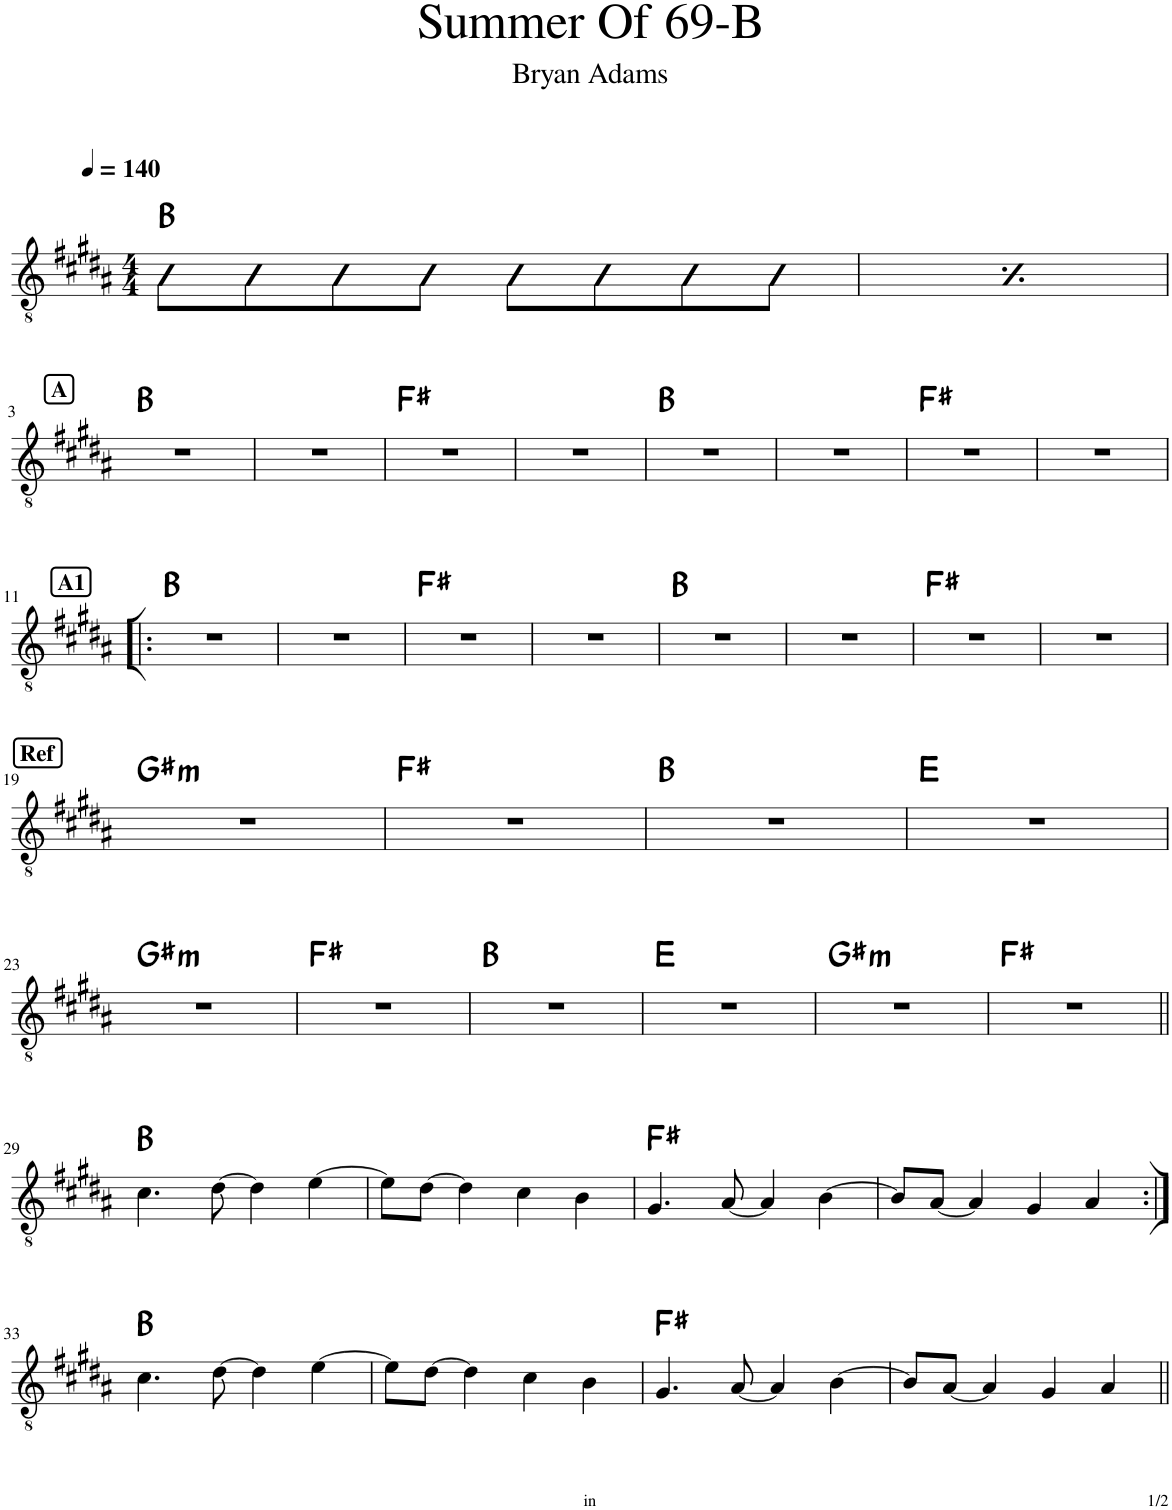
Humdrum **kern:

**kern	**harte
*part1	*part1
*staff1	*
*I"Classical Guitar	*
*I'Guit.	*
*clefGv2	*
*k[f#c#g#d#a#]	*
*M4/4	*
*MM140	*
=1	=1
8BB\L	B:maj
8BB\	.
8BB\	.
8BB\J	.
8BB\L	.
8BB\	.
8BB\	.
8BB\J	.
=2	=2
*MM140	*
8BB\L	B:maj
8BB\	.
8BB\	.
8BB\J	.
8BB\L	.
8BB\	.
8BB\	.
8BB\J	.
!!LO:LB:g=z
!!LO:REH:place=s1:a:B:cj:fs=11:t=A
=3	=3
1r	B:maj
=4	=4
1r	.
=5	=5
1r	F#:maj
=6	=6
1r	.
=7	=7
1r	B:maj
=8	=8
1r	.
=9	=9
1r	F#:maj
=10	=10
1r	.
!!LO:LB:g=z
!!LO:REH:place=s1:a:B:cj:fs=11:t=A1
=11!|:	=11!|:
1r	B:maj
=12	=12
1r	.
=13	=13
1r	F#:maj
=14	=14
1r	.
=15	=15
1r	B:maj
=16	=16
1r	.
=17	=17
1r	F#:maj
=18	=18
1r	.
!!LO:LB:g=z
!!LO:REH:place=s1:a:B:cj:fs=11:t=Ref
=19	=19
!	!LO:H:kt=m
1r	G#:min
=20	=20
1r	F#:maj
=21	=21
1r	B:maj
=22	=22
1r	E:maj
!!LO:LB:g=z
=23	=23
!	!LO:H:kt=m
1r	G#:min
=24	=24
1r	F#:maj
=25	=25
1r	B:maj
=26	=26
1r	E:maj
=27	=27
!	!LO:H:kt=m
1r	G#:min
=28	=28
1r	F#:maj
!!LO:LB:g=z
=29||	=29||
4.c#\	B:maj
[8d#\	.
4d#\]	.
[4e\	.
=30	=30
8e\L]	.
[8d#\J	.
4d#\]	.
4c#\	.
4B\	.
=31	=31
4.G#/	F#:maj
[8A#/	.
4A#/]	.
[4B\	.
=32	=32
8B/L]	.
[8A#/J	.
4A#/]	.
4G#/	.
4A#/	.
!!LO:LB:g=z
=33:|!	=33:|!
4.c#\	B:maj
[8d#\	.
4d#\]	.
[4e\	.
=34	=34
8e\L]	.
[8d#\J	.
4d#\]	.
4c#\	.
4B\	.
=35	=35
4.G#/	F#:maj
[8A#/	.
4A#/]	.
[4B\	.
=36	=36
8B/L]	.
[8A#/J	.
4A#/]	.
4G#/	.
4A#/	.
=||	=||
*-	*-
